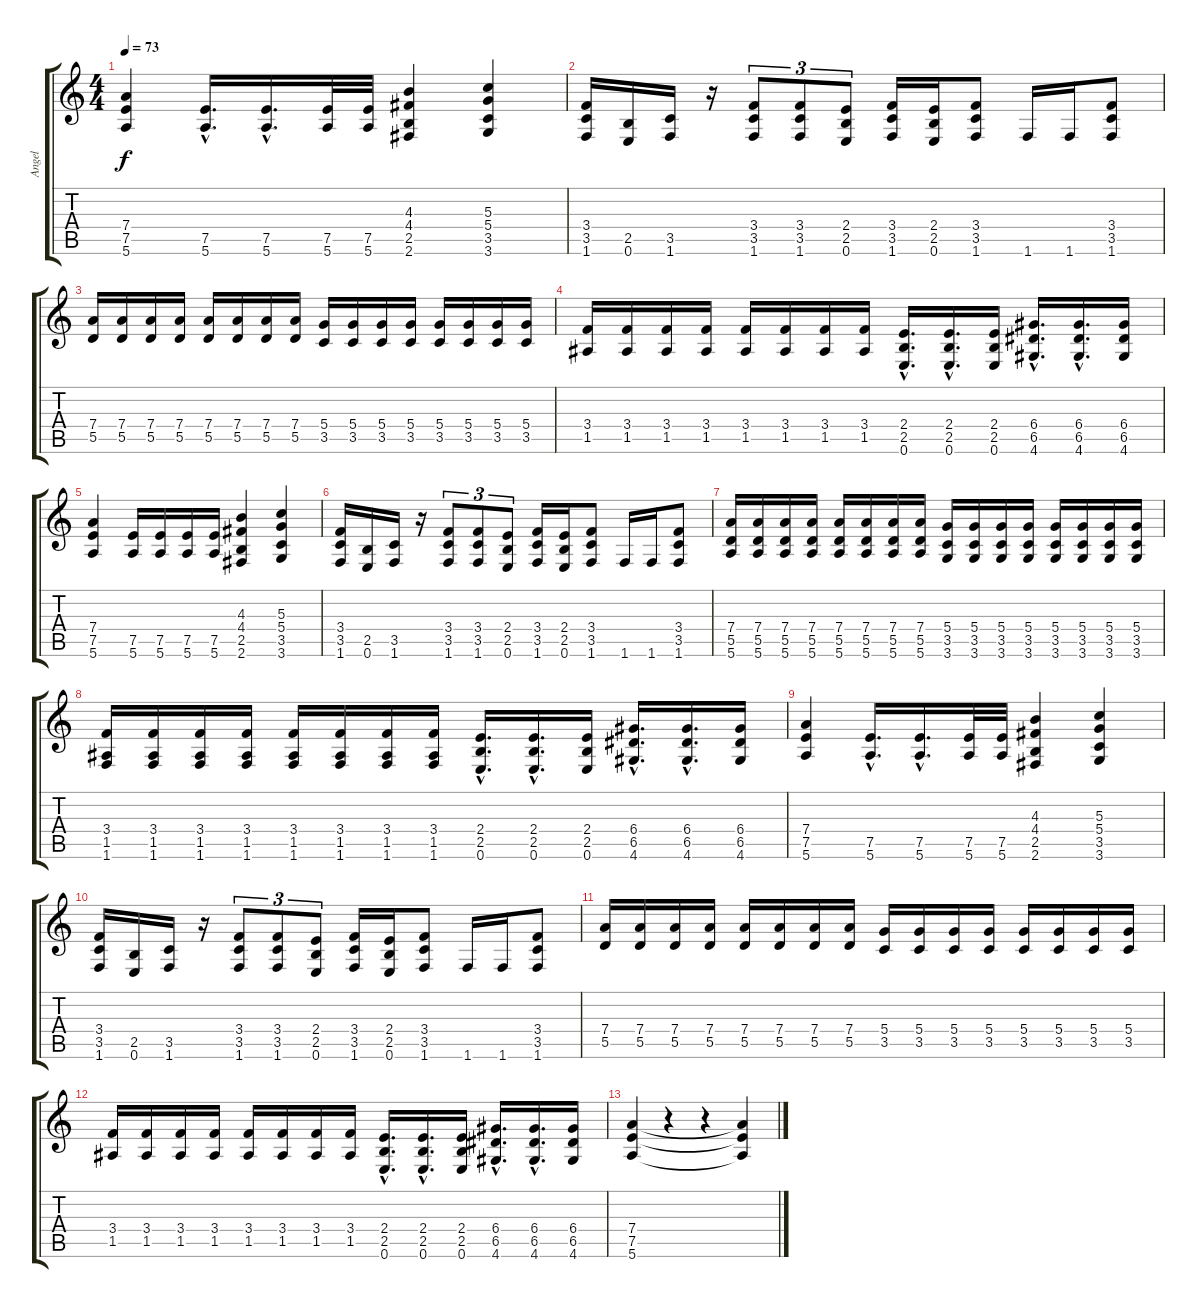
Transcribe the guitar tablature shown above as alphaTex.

\track ("Angel" "Angel") {instrument distortionguitar}
\staff {score tabs}
\tuning (E4 B3 G3 D3 A2 E2) {hide}
\ts (4 4)
\tempo 73
\clef g2
\ks c
(7.4 7.5 5.6).4{dy f} (7.5{hac} 5.6{hac}).16{d} (7.5{hac} 5.6{hac}).16{d} (7.5 5.6).32 (7.5 5.6).32 (4.3 4.4 2.5 2.6).4 (5.3 5.4 3.5 3.6).4 |
(3.4 3.5 1.6).16 (2.5 0.6).16 (3.5 1.6).16 r.16 (3.4 3.5 1.6).8{tu (3 2)} (3.4 3.5 1.6).8{tu (3 2)} (2.4 2.5 0.6).8{tu (3 2)} (3.4 3.5 1.6).16 (2.4 2.5 0.6).16 (3.4 3.5 1.6).8 1.6.16 1.6.16 (3.4 3.5 1.6).8 |
(7.4 5.5).16 (7.4 5.5).16 (7.4 5.5).16 (7.4 5.5).16 (7.4 5.5).16 (7.4 5.5).16 (7.4 5.5).16 (7.4 5.5).16 (5.4 3.5).16 (5.4 3.5).16 (5.4 3.5).16 (5.4 3.5).16 (5.4 3.5).16 (5.4 3.5).16 (5.4 3.5).16 (5.4 3.5).16 |
(3.4 1.5).16 (3.4 1.5).16 (3.4 1.5).16 (3.4 1.5).16 (3.4 1.5).16 (3.4 1.5).16 (3.4 1.5).16 (3.4 1.5).16 (2.4{hac} 2.5{hac} 0.6{hac}).16{d} (2.4{hac} 2.5{hac} 0.6{hac}).16{d} (2.4 2.5 0.6).16 (6.4{hac} 6.5{hac} 4.6{hac}).16{d} (6.4{hac} 6.5{hac} 4.6{hac}).16{d} (6.4 6.5 4.6).16 |
(7.4 7.5 5.6).4 (7.5 5.6).16 (7.5 5.6).16 (7.5 5.6).16 (7.5 5.6).16 (4.3 4.4 2.5 2.6).4 (5.3 5.4 3.5 3.6).4 |
(3.4 3.5 1.6).16 (2.5 0.6).16 (3.5 1.6).16 r.16 (3.4 3.5 1.6).8{tu (3 2)} (3.4 3.5 1.6).8{tu (3 2)} (2.4 2.5 0.6).8{tu (3 2)} (3.4 3.5 1.6).16 (2.4 2.5 0.6).16 (3.4 3.5 1.6).8 1.6.16 1.6.16 (3.4 3.5 1.6).8 |
(7.4 5.5 5.6).16 (7.4 5.5 5.6).16 (7.4 5.5 5.6).16 (7.4 5.5 5.6).16 (7.4 5.5 5.6).16 (7.4 5.5 5.6).16 (7.4 5.5 5.6).16 (7.4 5.5 5.6).16 (5.4 3.5 3.6).16 (5.4 3.5 3.6).16 (5.4 3.5 3.6).16 (5.4 3.5 3.6).16 (5.4 3.5 3.6).16 (5.4 3.5 3.6).16 (5.4 3.5 3.6).16 (5.4 3.5 3.6).16 |
(3.4 1.5 1.6).16 (3.4 1.5 1.6).16 (3.4 1.5 1.6).16 (3.4 1.5 1.6).16 (3.4 1.5 1.6).16 (3.4 1.5 1.6).16 (3.4 1.5 1.6).16 (3.4 1.5 1.6).16 (2.4{hac} 2.5{hac} 0.6{hac}).16{d} (2.4{hac} 2.5{hac} 0.6{hac}).16{d} (2.4 2.5 0.6).16 (6.4{hac} 6.5{hac} 4.6{hac}).16{d} (6.4{hac} 6.5{hac} 4.6{hac}).16{d} (6.4 6.5 4.6).16 |
(7.4 7.5 5.6).4 (7.5{hac} 5.6{hac}).16{d} (7.5{hac} 5.6{hac}).16{d} (7.5 5.6).32 (7.5 5.6).32 (4.3 4.4 2.5 2.6).4 (5.3 5.4 3.5 3.6).4 |
(3.4 3.5 1.6).16 (2.5 0.6).16 (3.5 1.6).16 r.16 (3.4 3.5 1.6).8{tu (3 2)} (3.4 3.5 1.6).8{tu (3 2)} (2.4 2.5 0.6).8{tu (3 2)} (3.4 3.5 1.6).16 (2.4 2.5 0.6).16 (3.4 3.5 1.6).8 1.6.16 1.6.16 (3.4 3.5 1.6).8 |
(7.4 5.5).16 (7.4 5.5).16 (7.4 5.5).16 (7.4 5.5).16 (7.4 5.5).16 (7.4 5.5).16 (7.4 5.5).16 (7.4 5.5).16 (5.4 3.5).16 (5.4 3.5).16 (5.4 3.5).16 (5.4 3.5).16 (5.4 3.5).16 (5.4 3.5).16 (5.4 3.5).16 (5.4 3.5).16 |
(3.4 1.5).16 (3.4 1.5).16 (3.4 1.5).16 (3.4 1.5).16 (3.4 1.5).16 (3.4 1.5).16 (3.4 1.5).16 (3.4 1.5).16 (2.4{hac} 2.5{hac} 0.6{hac}).16{d} (2.4{hac} 2.5{hac} 0.6{hac}).16{d} (2.4 2.5 0.6).16 (6.4{hac} 6.5{hac} 4.6{hac}).16{d} (6.4{hac} 6.5{hac} 4.6{hac}).16{d} (6.4 6.5 4.6).16 |
(7.4 7.5 5.6).4 r.4{volume 10} r.4{volume 6} (7.4{t} 7.5{t} 5.6{t}).4{volume 3}
